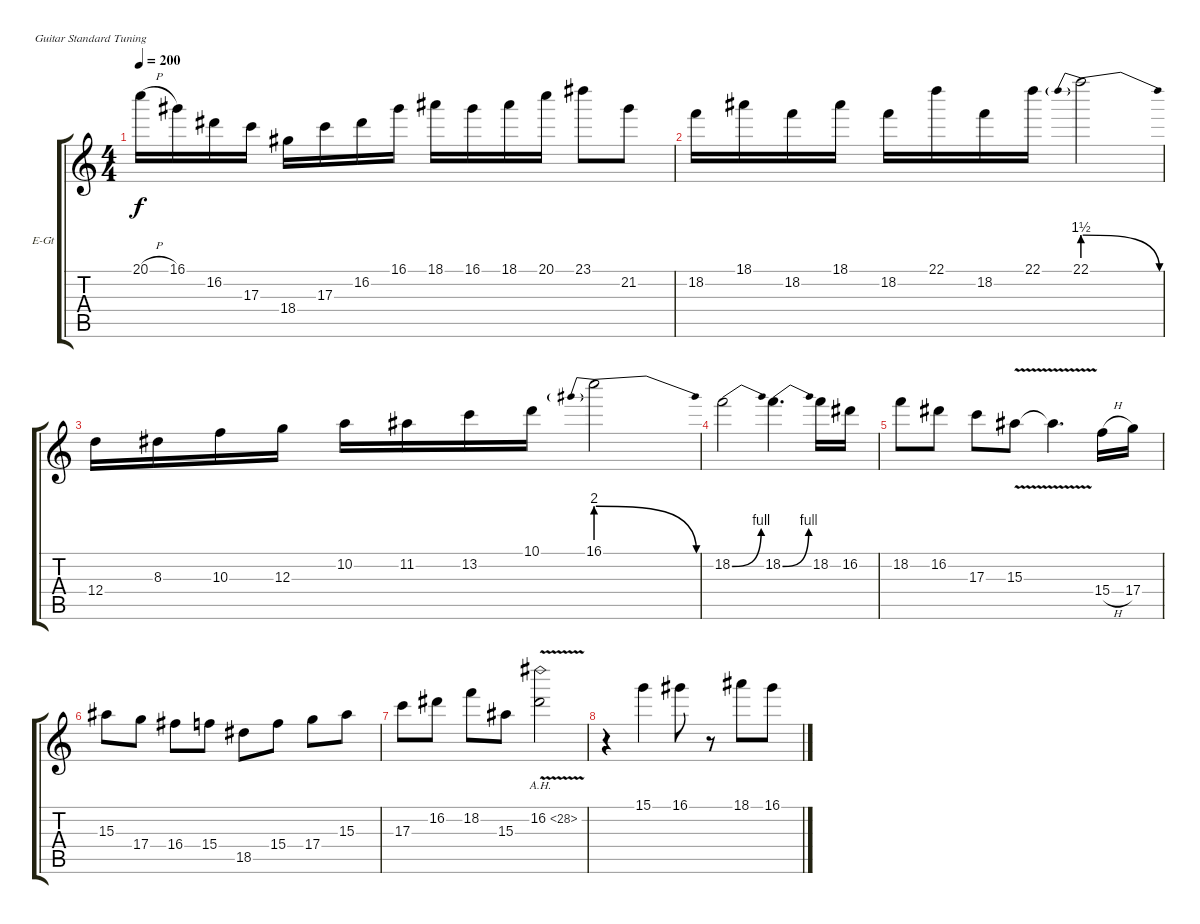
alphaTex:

\bracketExtendMode groupsimilarinstruments
\firstSystemTrackNameOrientation horizontal
\otherSystemsTrackNameOrientation horizontal
\track ("Lead 1" "E-Gt") {instrument overdrivenguitar}
\staff {score tabs}
\tuning (E4 B3 G3 D3 A2 E2)
\ts (4 4)
\tempo 200
\clef g2
\ks aminor
20.1{h}.16{dy f} 16.1.16 16.2.16 17.3.16 18.4.16 17.3.16 16.2.16 16.1.16 18.1.16 16.1.16 18.1.16 20.1.16 23.1.8 21.2.8 |
18.2.16 18.1.16 18.2.16 18.1.16 18.2.16 22.1.16 18.2.16 22.1.16 22.1{be (prebendrelease 0 6 60 0)}.2 |
12.4.16 8.3.16 10.3.16 12.3.16 10.2.16 11.2.16 13.2.16 10.1.16 16.1{be (prebendrelease 0 8 60 0)}.2 |
\section ("" "")
18.2{be (bend 0 0 60 4)}.2 18.2{be (bend 0 0 60 4)}.4{d} 18.2.16 16.2.16 |
18.2.8 16.2.8 17.3.8 15.3{v}.8 15.3{v t}.4{d} 15.4{h}.16 17.4.16 |
15.3.8 17.4.8 16.4.8 15.4.8 18.5.8 15.4.8 17.4.8 15.3.8 |
17.3.8 16.2.8 18.2.8 15.3.8 16.2{ah 12 v}.2 |
r.4 15.1.4 16.1.8 r.8 18.1.8 16.1.8
